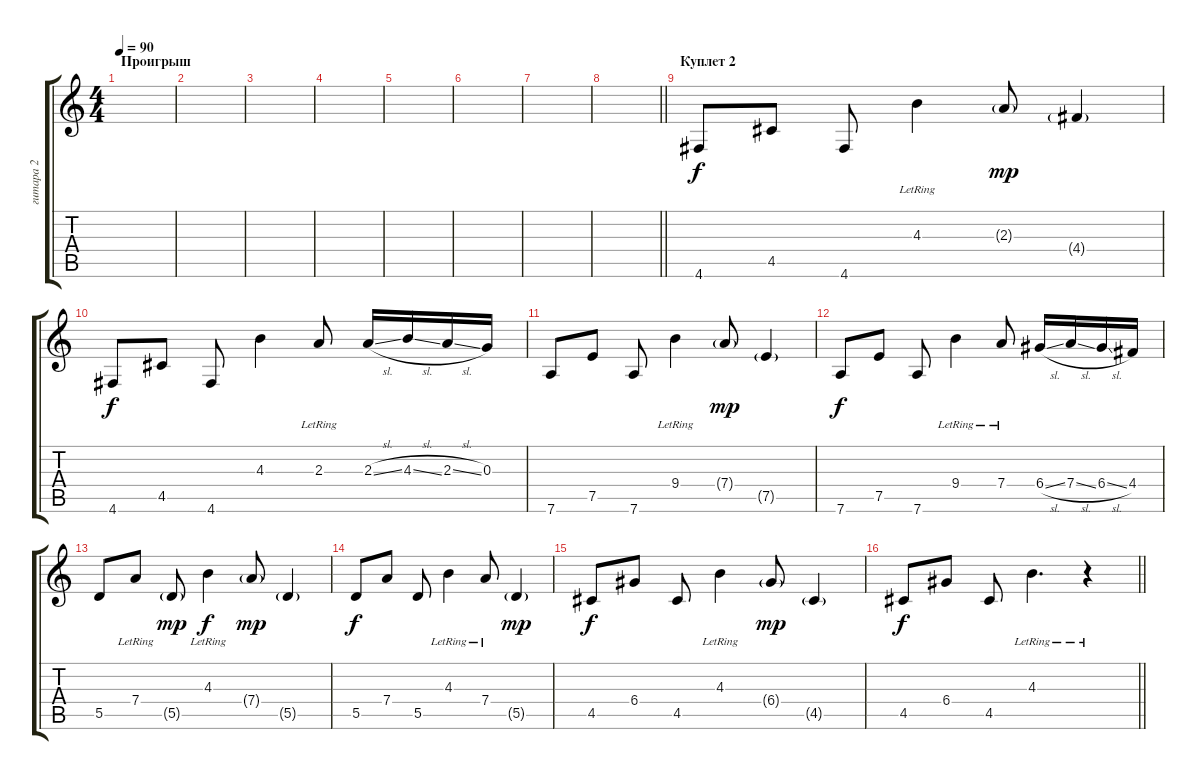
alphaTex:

\track ("гитара 2" "гитара 2") {instrument acousticguitarsteel}
\staff {score tabs}
\tuning (E4 B3 G3 D3 A2 D2) {hide}
\ts (4 4)
\section ("" "Проигрыш")
\tempo 90
\clef g2
\ks c
|
|
|
|
|
|
|
\barLineRight lightlight
|
\section ("" "Куплет 2")
4.6.8 4.5.8 4.6.8 4.3{lr}.4 2.3{g}.8{dy mp} 4.4{g}.4 |
4.6.8{dy f} 4.5.8 4.6.8 4.3.4 2.3{lr}.8 2.3{sl}.16 4.3{sl}.16 2.3{sl}.16 0.3.16 |
7.6.8 7.5.8 7.6.8 9.4{lr}.4 7.4{g}.8{dy mp} 7.5{g}.4 |
7.6.8{dy f} 7.5.8 7.6.8 9.4{lr}.4 7.4{lr}.8 6.4{sl}.16 7.4{sl}.16 6.4{sl}.16 4.4.16 |
5.5.8 7.4{lr}.8 5.5{g}.8{dy mp} 4.3{lr}.4{dy f} 7.4{g}.8{dy mp} 5.5{g}.4 |
5.5.8{dy f} 7.4.8 5.5.8 4.3{lr}.4 7.4{lr}.8 5.5{g}.4{dy mp} |
4.5.8{dy f} 6.4.8 4.5.8 4.3{lr}.4 6.4{g}.8{dy mp} 4.5{g}.4 |
\barLineRight lightlight
4.5.8{dy f} 6.4.8 4.5.8 4.3{lr}.4{d} r.4
